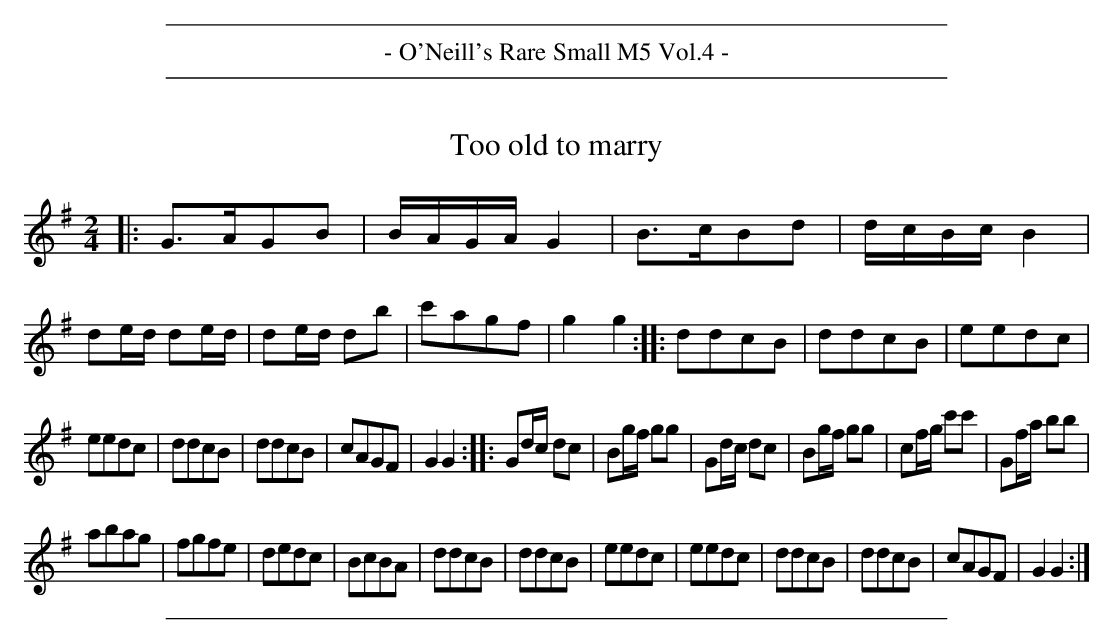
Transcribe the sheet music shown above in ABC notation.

X:1
T: Too old to marry
M: 2/4
L: 1/8
K: G
|:\
G>AGB | B/A/G/A/ G2 | B>cBd | d/c/B/c/ B2 | de/d/ de/d/ | de/d/ db | c'agf | g2g2 :: ddcB | ddcB | eedc |
eedc | ddcB | ddcB | cAGF | G2G2 :: Gd/c/ dc | Bg/f/ gg | Gd/c/ dc | Bg/f/ gg | cf/g/ c'c' | Gf/a/ bb |
abag | fgfe | dedc | BcBA | ddcB | ddcB | eedc | eedc | ddcB | ddcB | cAGF | G2G2 :|
